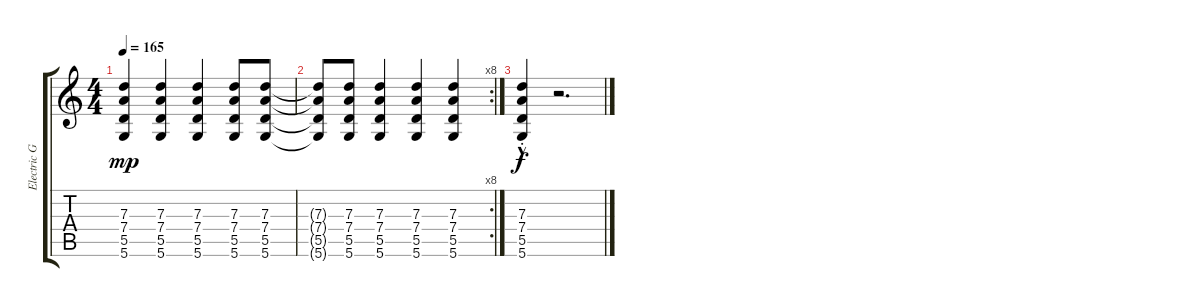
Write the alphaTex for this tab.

\track ("Electric Guitar" "Electric G") {instrument distortionguitar}
\staff {score tabs}
\tuning (E4 B3 G3 D3 A2 D2) {hide}
\ts (4 4)
\tempo 165
\clef g2
\ks c
(7.3 7.4 5.5 5.6).4{dy mp} (7.3 7.4 5.5 5.6).4 (7.3 7.4 5.5 5.6).4 (7.3 7.4 5.5 5.6).8 (7.3 7.4 5.5 5.6).8 |
\rc 8
(7.3{t} 7.4{t} 5.5{t} 5.6{t}).8 (7.3 7.4 5.5 5.6).8 (7.3 7.4 5.5 5.6).4 (7.3 7.4 5.5 5.6).4 (7.3 7.4 5.5 5.6).4 |
(7.3{hac st} 7.4{st} 5.5{st} 5.6{st}).4{dy f} r.2{d}
